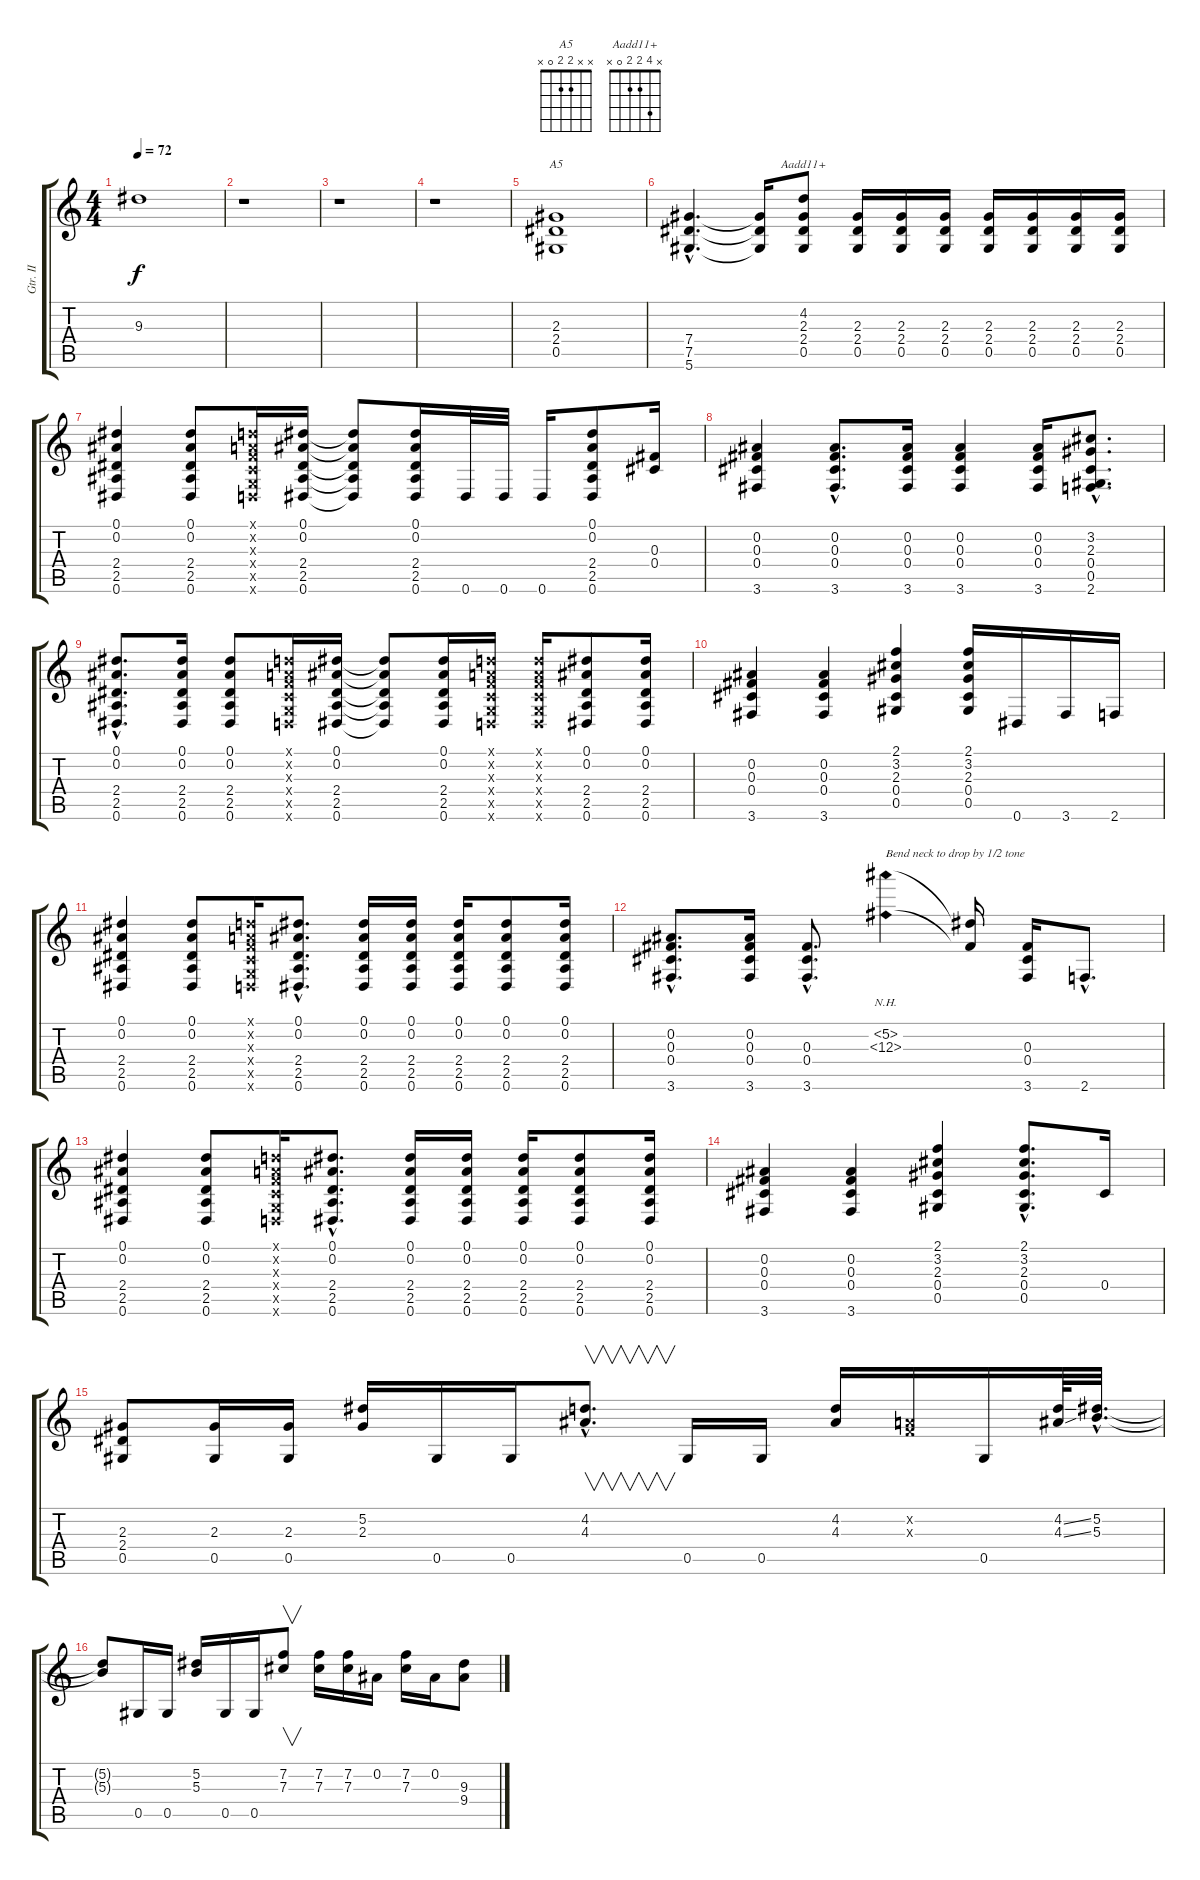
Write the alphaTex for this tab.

\track ("Gtr. II" "Gtr. II") {instrument electricguitarclean}
\staff {score tabs}
\tuning (Eb4 Bb3 Gb3 Db3 Ab2 Eb2) {hide}
\chord ("A5" x x 2 2 0 x)
\chord ("Aadd11+" x 4 2 2 0 x)
\ts (4 4)
\tempo 72
\clef g2
\ks c
9.3.1{dy f} |
r.1 |
r.1 |
r.1 |
(2.3 2.4 0.5).1{ch "A5"} |
(7.4{hac} 7.5{hac} 5.6{hac}).4{d} (7.4{t} 7.5{t} 5.6{t}).16 (4.2 2.3 2.4 0.5).8{ch "Aadd11+"} (2.3 2.4 0.5).16 (2.3 2.4 0.5).16 (2.3 2.4 0.5).16 (2.3 2.4 0.5).16 (2.3 2.4 0.5).16 (2.3 2.4 0.5).16 (2.3 2.4 0.5).16 |
(0.1 0.2 2.4 2.5 0.6).4 (0.1 0.2 2.4 2.5 0.6).8 (-1.1{x} -1.2{x} -1.3{x} -1.4{x} -1.5{x} -1.6{x}).16 (0.1 0.2 2.4 2.5 0.6).16 (0.1{t} 0.2{t} 2.4{t} 2.5{t} 0.6{t}).8 (0.1 0.2 2.4 2.5 0.6).16 0.6.32 0.6.32 0.6.16 (0.1 0.2 2.4 2.5 0.6).8 (0.3 0.4).16 |
(0.2 0.3 0.4 3.6).4 (0.2{hac} 0.3{hac} 0.4{hac} 3.6{hac}).8{d} (0.2 0.3 0.4 3.6).16 (0.2 0.3 0.4 3.6).4 (0.2 0.3 0.4 3.6).16 (3.2{hac} 2.3{hac} 0.4{hac} 0.5{hac} 2.6{hac}).8{d} |
(0.1{hac} 0.2{hac} 2.4{hac} 2.5{hac} 0.6{hac}).8{d} (0.1 0.2 2.4 2.5 0.6).16 (0.1 0.2 2.4 2.5 0.6).8 (-1.1{x} -1.2{x} -1.3{x} -1.4{x} -1.5{x} -1.6{x}).16 (0.1 0.2 2.4 2.5 0.6).16 (0.1{t} 0.2{t} 2.4{t} 2.5{t} 0.6{t}).8 (0.1 0.2 2.4 2.5 0.6).16 (-1.1{x} -1.2{x} -1.3{x} -1.4{x} -1.5{x} -1.6{x}).16 (-1.1{x} -1.2{x} -1.3{x} -1.4{x} -1.5{x} -1.6{x}).16 (0.1 0.2 2.4 2.5 0.6).8 (0.1 0.2 2.4 2.5 0.6).16 |
(0.2 0.3 0.4 3.6).4 (0.2 0.3 0.4 3.6).4 (2.1 3.2 2.3 0.4 0.5).4 (2.1 3.2 2.3 0.4 0.5).16 0.6.16 3.6.16 2.6.16 |
(0.1 0.2 2.4 2.5 0.6).4 (0.1 0.2 2.4 2.5 0.6).8 (-1.1{x} -1.2{x} -1.3{x} -1.4{x} -1.5{x} -1.6{x}).16 (0.1{hac} 0.2{hac} 2.4{hac} 2.5{hac} 0.6{hac}).8{d} (0.1 0.2 2.4 2.5 0.6).16 (0.1 0.2 2.4 2.5 0.6).16 (0.1 0.2 2.4 2.5 0.6).16 (0.1 0.2 2.4 2.5 0.6).8 (0.1 0.2 2.4 2.5 0.6).16 |
(0.2{hac} 0.3{hac} 0.4{hac} 3.6{hac}).8{d} (0.2 0.3 0.4 3.6).16 (0.3{hac} 0.4{hac} 3.6{hac}).8{d} (5.2{nh} 0.3{nh}).4{txt "Bend neck to drop by 1/2 tone"} (5.2{t} 0.3{t}).16 (0.3 0.4 3.6).16 2.6{hac}.8{d} |
(0.1 0.2 2.4 2.5 0.6).4 (0.1 0.2 2.4 2.5 0.6).8 (-1.1{x} -1.2{x} -1.3{x} -1.4{x} -1.5{x} -1.6{x}).16 (0.1{hac} 0.2{hac} 2.4{hac} 2.5{hac} 0.6{hac}).8{d} (0.1 0.2 2.4 2.5 0.6).16 (0.1 0.2 2.4 2.5 0.6).16 (0.1 0.2 2.4 2.5 0.6).16 (0.1 0.2 2.4 2.5 0.6).8 (0.1 0.2 2.4 2.5 0.6).16 |
(0.2 0.3 0.4 3.6).4 (0.2 0.3 0.4 3.6).4 (2.1 3.2 2.3 0.4 0.5).4 (2.1{hac} 3.2{hac} 2.3{hac} 0.4{hac} 0.5{hac}).8{d} 0.4.16 |
(2.3 2.4 0.5).8 (2.3 0.5).16 (2.3 0.5).16 (5.2 2.3).16 0.5.16 0.5.16 (4.2{hac} 4.3{hac}).8{v d} 0.5.16 0.5.16 (4.2 4.3).16 (-1.2{x} -1.3{x}).16 0.5.16 (4.2{ss} 4.3{ss}).64 (5.2{hac} 5.3{hac}).32{d} |
(5.2{t} 5.3{t}).8 0.5.16 0.5.16 (5.2 5.3).16 0.5.16 0.5.16 (7.2 7.3).8{v} (7.2 7.3).16 (7.2 7.3).16 0.2.16 (7.2 7.3).16 0.2.16 (9.3 9.4{ss}).8
